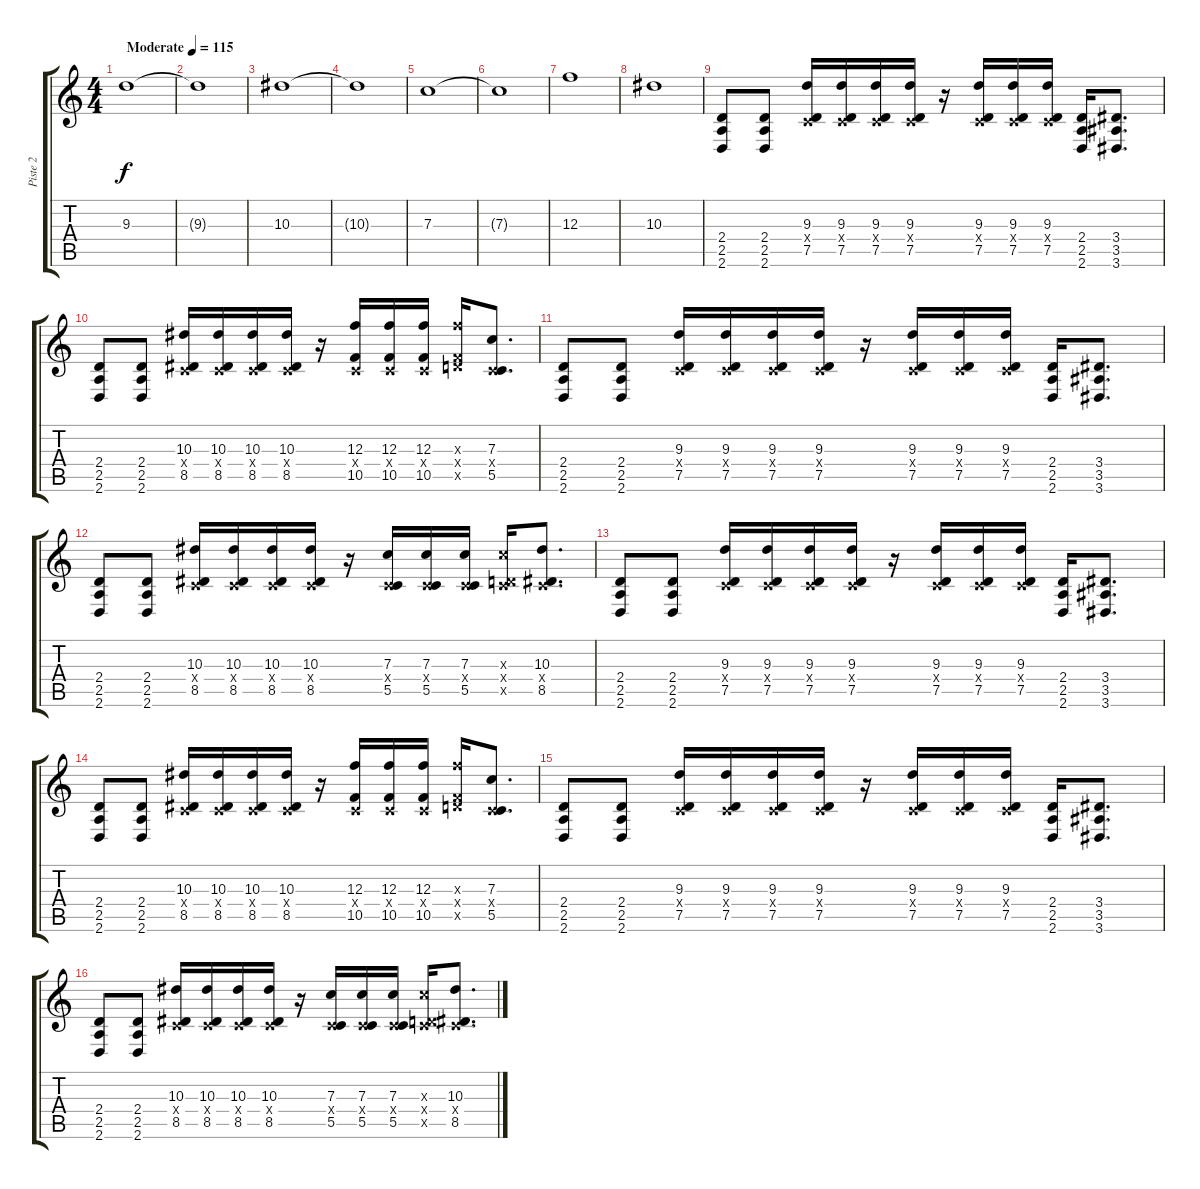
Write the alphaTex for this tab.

\track ("Piste 2" "Piste 2") {instrument distortionguitar}
\staff {score tabs}
\tuning (D4 A3 F3 C3 G2 C2) {hide}
\ts (4 4)
\tempo (115 "Moderate")
\clef g2
\ks c
9.3.1{dy f instrument distortionguitar} |
9.3{t}.1 |
10.3.1 |
10.3{t}.1 |
7.3.1 |
7.3{t}.1 |
12.3.1 |
10.3.1 |
(2.4 2.5 2.6).8 (2.4 2.5 2.6).8 (9.3 0.4{x} 7.5).16 (9.3 0.4{x} 7.5).16 (9.3 0.4{x} 7.5).16 (9.3 0.4{x} 7.5).16 r.16 (9.3 0.4{x} 7.5).16 (9.3 0.4{x} 7.5).16 (9.3 0.4{x} 7.5).16 (2.4 2.5 2.6).16 (3.4 3.5 3.6).8{d} |
(2.4 2.5 2.6).8 (2.4 2.5 2.6).8 (10.3 0.4{x} 8.5).16 (10.3 0.4{x} 8.5).16 (10.3 0.4{x} 8.5).16 (10.3 0.4{x} 8.5).16 r.16 (12.3 0.4{x} 10.5).16 (12.3 0.4{x} 10.5).16 (12.3 0.4{x} 10.5).16 (12.3{x} 2.4{x} 10.5{x}).16 (7.3 0.4{x} 5.5).8{d} |
(2.4 2.5 2.6).8 (2.4 2.5 2.6).8 (9.3 0.4{x} 7.5).16 (9.3 0.4{x} 7.5).16 (9.3 0.4{x} 7.5).16 (9.3 0.4{x} 7.5).16 r.16 (9.3 0.4{x} 7.5).16 (9.3 0.4{x} 7.5).16 (9.3 0.4{x} 7.5).16 (2.4 2.5 2.6).16 (3.4 3.5 3.6).8{d} |
(2.4 2.5 2.6).8 (2.4 2.5 2.6).8 (10.3 0.4{x} 8.5).16 (10.3 0.4{x} 8.5).16 (10.3 0.4{x} 8.5).16 (10.3 0.4{x} 8.5).16 r.16 (7.3 0.4{x} 5.5).16 (7.3 0.4{x} 5.5).16 (7.3 0.4{x} 5.5).16 (7.3{x} 2.4{x} 5.5{x}).16 (10.3 0.4{x} 8.5).8{d} |
(2.4 2.5 2.6).8 (2.4 2.5 2.6).8 (9.3 0.4{x} 7.5).16 (9.3 0.4{x} 7.5).16 (9.3 0.4{x} 7.5).16 (9.3 0.4{x} 7.5).16 r.16 (9.3 0.4{x} 7.5).16 (9.3 0.4{x} 7.5).16 (9.3 0.4{x} 7.5).16 (2.4 2.5 2.6).16 (3.4 3.5 3.6).8{d} |
(2.4 2.5 2.6).8 (2.4 2.5 2.6).8 (10.3 0.4{x} 8.5).16 (10.3 0.4{x} 8.5).16 (10.3 0.4{x} 8.5).16 (10.3 0.4{x} 8.5).16 r.16 (12.3 0.4{x} 10.5).16 (12.3 0.4{x} 10.5).16 (12.3 0.4{x} 10.5).16 (12.3{x} 2.4{x} 10.5{x}).16 (7.3 0.4{x} 5.5).8{d} |
(2.4 2.5 2.6).8 (2.4 2.5 2.6).8 (9.3 0.4{x} 7.5).16 (9.3 0.4{x} 7.5).16 (9.3 0.4{x} 7.5).16 (9.3 0.4{x} 7.5).16 r.16 (9.3 0.4{x} 7.5).16 (9.3 0.4{x} 7.5).16 (9.3 0.4{x} 7.5).16 (2.4 2.5 2.6).16 (3.4 3.5 3.6).8{d} |
(2.4 2.5 2.6).8 (2.4 2.5 2.6).8 (10.3 0.4{x} 8.5).16 (10.3 0.4{x} 8.5).16 (10.3 0.4{x} 8.5).16 (10.3 0.4{x} 8.5).16 r.16 (7.3 0.4{x} 5.5).16 (7.3 0.4{x} 5.5).16 (7.3 0.4{x} 5.5).16 (7.3{x} 2.4{x} 5.5{x}).16 (10.3 0.4{x} 8.5).8{d}
